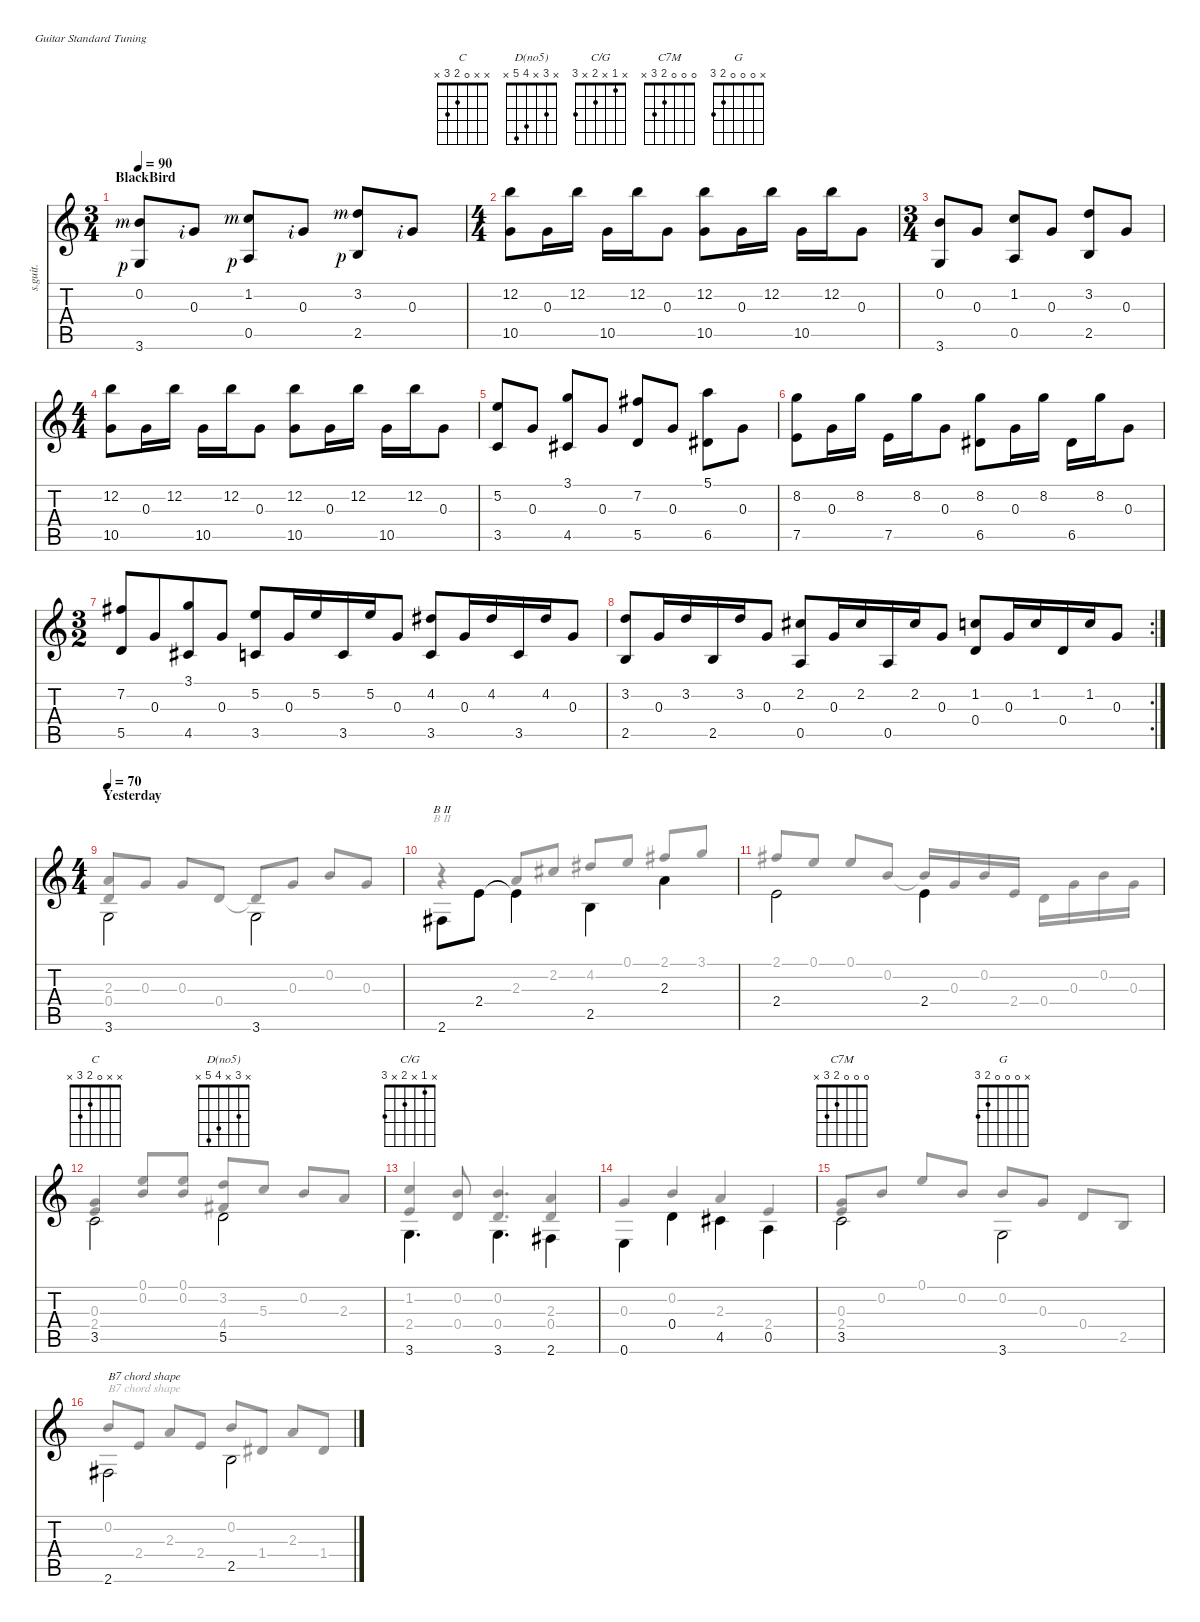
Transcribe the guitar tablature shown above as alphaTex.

\defaultSystemsLayout 4
\hideDynamics
\bracketExtendMode nobrackets
\chordDiagramsInScore
\track ("Steel Guitar" "s.guit.") {instrument acousticguitarsteel}
\staff {score tabs}
\tuning (E4 B3 G3 D3 A2 E2)
\chord ("C" x x 0 2 3 x) {showfingering false}
\chord ("D(no5)" x 3 x 4 5 x) {showfingering false}
\chord ("C/G" x 1 x 2 x 3) {showfingering false}
\chord ("C7M" 0 0 0 2 3 x) {showfingering false}
\chord ("G" x 0 0 0 2 3) {showfingering false}
\voice
\ts (3 4)
\beaming (8 2 2 2)
\section ("" "BlackBird")
\tempo 90
\clef g2
\ks c
(3.6{rf 1} 0.2{rf 3}).8{dy mf instrument acousticguitarsteel beam Up} 0.3{rf 2}.8{beam Up} (1.2{rf 3} 0.5{rf 1}).8{beam Up} 0.3{rf 2}.8{beam Up} (3.2{rf 3} 2.5{rf 1}).8{beam Up} 0.3{rf 2}.8{beam Up} |
\ts (4 4)
\beaming (8 2 2 2 2)
(12.2 10.5).8{beam Down} 0.3.16{beam Down} 12.2.16{beam Down} 10.5.16{beam Down} 12.2.16{beam Down} 0.3.8{beam Down} (12.2 10.5).8{beam Down} 0.3.16{beam Down} 12.2.16{beam Down} 10.5.16{beam Down} 12.2.16{beam Down} 0.3.8{beam Down} |
\ts (3 4)
\beaming (8 2 2 2)
(3.6 0.2).8{beam Up} 0.3.8{beam Up} (1.2 0.5).8{beam Up} 0.3.8{beam Up} (3.2 2.5).8{beam Up} 0.3.8{beam Up} |
\ts (4 4)
\beaming (8 2 2 2 2)
(12.2 10.5).8{beam Down} 0.3.16{beam Down} 12.2.16{beam Down} 10.5.16{beam Down} 12.2.16{beam Down} 0.3.8{beam Down} (12.2 10.5).8{beam Down} 0.3.16{beam Down} 12.2.16{beam Down} 10.5.16{beam Down} 12.2.16{beam Down} 0.3.8{beam Down} |
(5.2 3.5).8{beam Up} 0.3.8{beam Up} (3.1 4.5{acc #}).8{beam Up} 0.3.8{beam Up} (7.2{acc #} 5.5).8{beam Up} 0.3.8{beam Up} (5.1 6.5{acc #}).8{beam Down} 0.3.8{beam Down} |
(8.2 7.5).8{beam Down} 0.3.16{beam Down} 8.2.16{beam Down} 7.5.16{beam Down} 8.2.16{beam Down} 0.3.8{beam Down} (8.2 6.5{acc #}).8{beam Down} 0.3.16{beam Down} 8.2.16{beam Down} 6.5{acc #}.16{beam Down} 8.2.16{beam Down} 0.3.8{beam Down} |
\ts (3 2)
\beaming (8 4 4 4)
(7.2{acc #} 5.5).8{beam Up} 0.3.8{beam Up} (3.1 4.5{acc #}).8{beam Up} 0.3.8{beam Up} (5.2 3.5).8{beam Up} 0.3.16{beam Up} 5.2.16{beam Up} 3.5.16{beam Up} 5.2.16{beam Up} 0.3.8{beam Up} (4.2{acc #} 3.5).8{beam Up} 0.3.16{beam Up} 4.2{acc #}.16{beam Up} 3.5.16{beam Up} 4.2{acc #}.16{beam Up} 0.3.8{beam Up} |
\rc 2
(3.2 2.5).8{beam Up} 0.3.16{beam Up} 3.2.16{beam Up} 2.5.16{beam Up} 3.2.16{beam Up} 0.3.8{beam Up} (2.2{acc #} 0.5).8{beam Up} 0.3.16{beam Up} 2.2{acc #}.16{beam Up} 0.5.16{beam Up} 2.2{acc #}.16{beam Up} 0.3.8{beam Up} (1.2 0.4).8{beam Up} 0.3.16{beam Up} 1.2.16{beam Up} 0.4.16{beam Up} 1.2.16{beam Up} 0.3.8{beam Up} |
\ts (4 4)
\beaming (8 2 2 2 2)
\section ("" "Yesterday")
\tempo 70
3.6.2{instrument acousticguitarsteel beam Down} 3.6.2{beam Down} |
2.6{acc #}.8{barre (2 full) beam Down} 2.4.8{beam Down} 2.4{t}.4{beam Down} 2.5.4{beam Down} 2.3.4{beam Down} |
2.4.2{beam Down} 2.4.4{beam Down} |
3.5.2{ch "C" beam Down} 5.5.2{ch "D(no5)" beam Down} |
3.6.4{d ch "C/G" beam Down} 3.6.4{d beam Down} 2.6{acc #}.4{beam Down} |
0.6.4{beam Down} 0.4.4{beam Down} 4.5{acc #}.4{beam Down} 0.5.4{beam Down} |
3.5.2{ch "C7M" beam Down} 3.6.2{ch "G" beam Down} |
2.6{acc #}.2{txt "B7 chord shape" beam Down} 2.5.2{beam Down}
\voice
\clef g2
\ottava regular
\simile none
\ks c
|
|
|
|
|
|
|
|
(2.3 0.4).8{beam Up} 0.3.8{beam Up} 0.3.8{beam Up} 0.4.8{beam Up} 0.4{t}.8{beam Up} 0.3.8{beam Up} 0.2.8{beam Up} 0.3.8{beam Up} |
r.4{barre (2 full) beam Up} 2.3.8{beam Up} 2.2{acc #}.8{beam Up} 4.2{acc #}.8{beam Up} 0.1.8{beam Up} 2.1{acc #}.8{beam Up} 3.1.8{beam Up} |
2.1{acc #}.8{beam Up} 0.1.8{beam Up} 0.1.8{beam Up} 0.2.8{beam Up} 0.2{t}.16{beam Up} 0.3.16{beam Up} 0.2.16{beam Up} 2.4.16{beam Up} 0.4.16{beam Down} 0.3.16{beam Down} 0.2.16{beam Down} 0.3.16{beam Down} |
(0.3 2.4).4{beam Up} (0.1 0.2).8{beam Up} (0.2 0.1).8{beam Up} (3.2 4.4{acc #}).8{beam Up} 5.3.8{beam Up} 0.2.8{beam Up} 2.3.8{beam Up} |
(1.2 2.4).4{beam Up} (0.2 0.4).8{beam Up} (0.2 0.4).4{d beam Up} (2.3 0.4).4{beam Up} |
0.3.4{beam Up} 0.2.4{beam Up} 2.3.4{beam Up} 2.4.4{beam Up} |
(0.3 2.4).8{beam Up} 0.2.8{beam Up} 0.1.8{beam Up} 0.2.8{beam Up} 0.2.8{beam Up} 0.3.8{beam Up} 0.4.8{beam Up} 2.5.8{beam Up} |
0.2.8{txt "B7 chord shape" beam Up} 2.4.8{beam Up} 2.3.8{beam Up} 2.4.8{beam Up} 0.2.8{beam Up} 1.4{acc #}.8{beam Up} 2.3.8{beam Up} 1.4{acc #}.8{beam Up}
